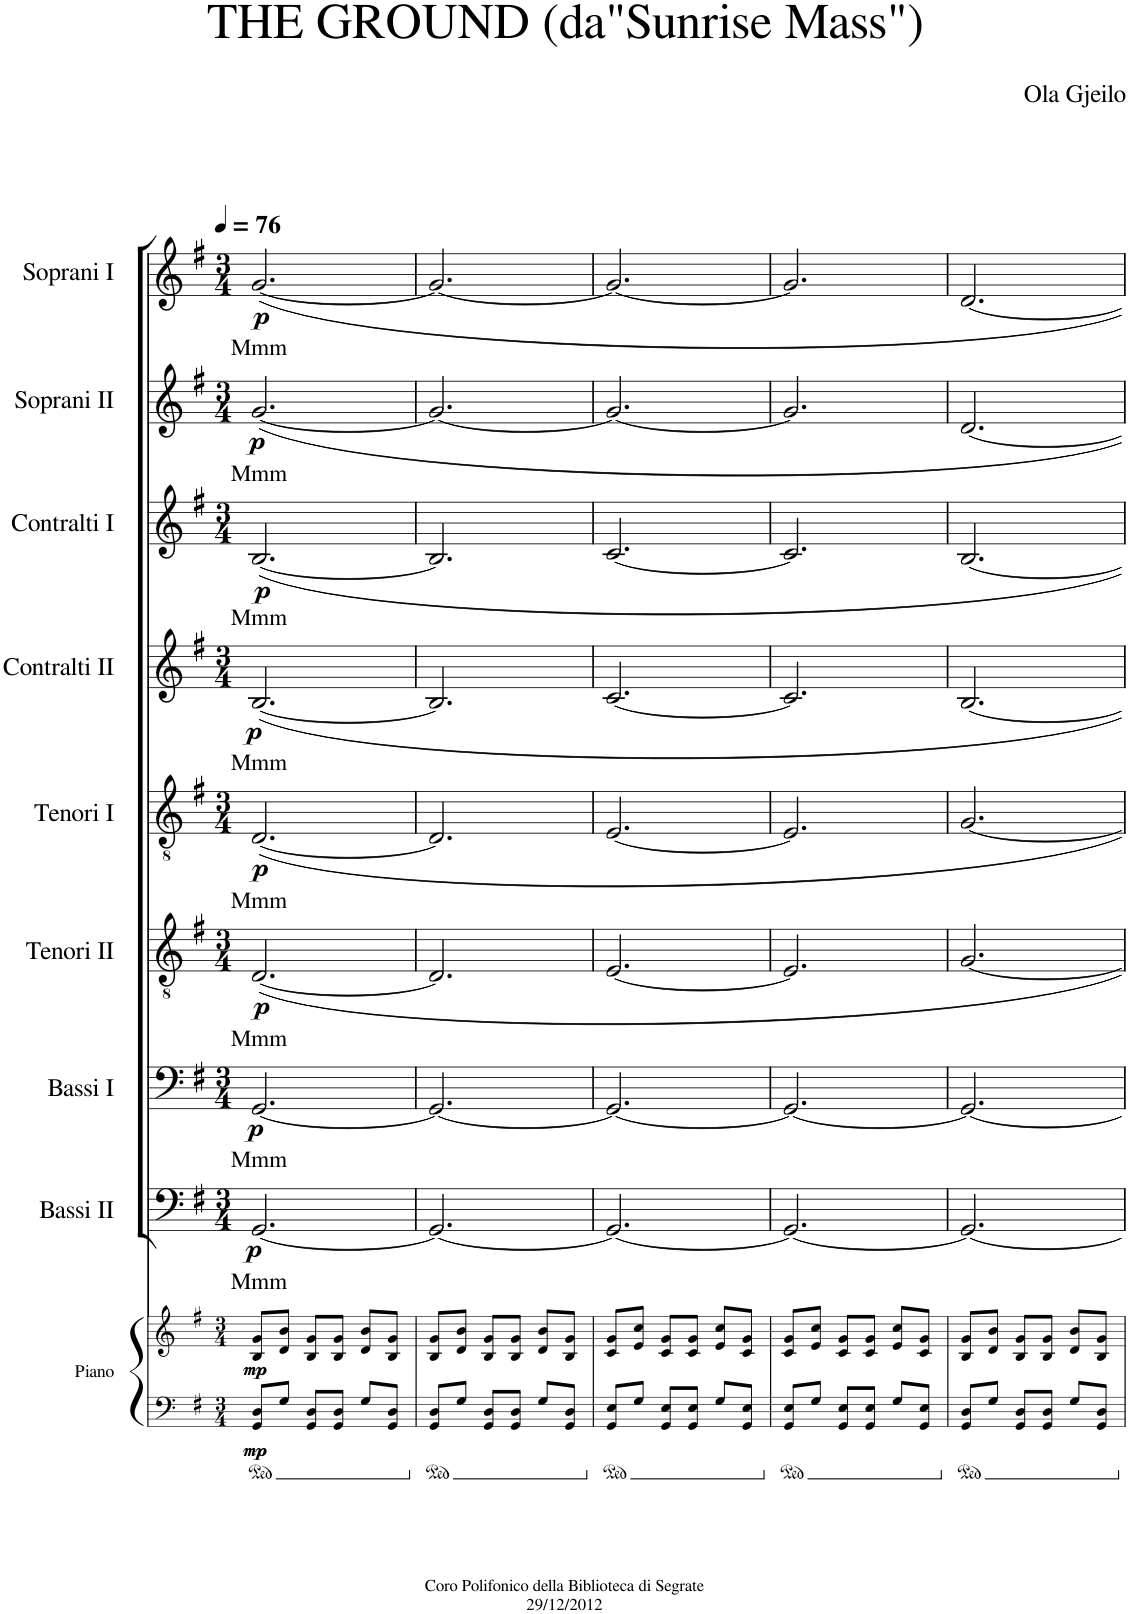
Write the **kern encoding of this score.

**kern	**kern	**dynam	**kern	**text	**dynam	**kern	**text	**dynam	**kern	**text	**dynam	**kern	**text	**dynam	**kern	**text	**dynam	**kern	**text	**dynam	**kern	**text	**dynam	**kern	**text	**dynam
*part9	*part9	*part9	*part8	*part8	*part8	*part7	*part7	*part7	*part6	*part6	*part6	*part5	*part5	*part5	*part4	*part4	*part4	*part3	*part3	*part3	*part2	*part2	*part2	*part1	*part1	*part1
*staff10	*staff9	*staff9/10	*staff8	*staff8	*staff8	*staff7	*staff7	*staff7	*staff6	*staff6	*staff6	*staff5	*staff5	*staff5	*staff4	*staff4	*staff4	*staff3	*staff3	*staff3	*staff2	*staff2	*staff2	*staff1	*staff1	*staff1
*I"Piano	*	*	*I"Bassi II	*	*	*I"Bassi I	*	*	*I"Tenori II	*	*	*I"Tenori I	*	*	*I"Contralti II	*	*	*I"Contralti I	*	*	*I"Soprani II	*	*	*I"Soprani I	*	*
*stria5	*stria5	*	*	*	*	*	*	*	*	*	*	*	*	*	*	*	*	*	*	*	*	*	*	*	*	*
*clefF4	*clefG2	*	*clefF4	*	*	*clefF4	*	*	*clefGv2	*	*	*clefGv2	*	*	*clefG2	*	*	*clefG2	*	*	*clefG2	*	*	*clefG2	*	*
*k[f#]	*k[f#]	*	*k[f#]	*	*	*k[f#]	*	*	*k[f#]	*	*	*k[f#]	*	*	*k[f#]	*	*	*k[f#]	*	*	*k[f#]	*	*	*k[f#]	*	*
*G:	*G:	*	*G:	*	*	*G:	*	*	*G:	*	*	*G:	*	*	*G:	*	*	*G:	*	*	*G:	*	*	*G:	*	*
*M3/4	*M3/4	*	*M3/4	*	*	*M3/4	*	*	*M3/4	*	*	*M3/4	*	*	*M3/4	*	*	*M3/4	*	*	*M3/4	*	*	*M3/4	*	*
*MM76	*MM76	*	*MM76	*	*	*MM76	*	*	*MM76	*	*	*MM76	*	*	*MM76	*	*	*MM76	*	*	*MM76	*	*	*MM76	*	*
=1	=1	=1	=1	=1	=1	=1	=1	=1	=1	=1	=1	=1	=1	=1	=1	=1	=1	=1	=1	=1	=1	=1	=1	=1	=1	=1
!	!	!LO:DY:b=2	!	!LO:LY:b	!	!	!LO:LY:b	!	!	!LO:LY:b	!	!	!LO:LY:b	!	!	!LO:LY:b	!	!	!LO:LY:b	!	!	!LO:LY:b	!	!	!LO:LY:b	!
!	!	!LO:DY:n=1:b=2	!	!	!	!	!	!	!	!	!	!	!	!	!	!	!	!	!	!	!	!	!	!	!	!
!	!	!LO:DY:n=2:b	!	!	!	!	!	!	!	!	!	!	!	!	!	!	!	!	!	!	!	!	!	!	!	!
!	!	!LO:DY:n=3:b	!	!	!LO:DY:b	!	!	!LO:DY:b	!	!	!LO:DY:b	!	!	!LO:DY:b	!	!	!LO:DY:b	!	!	!LO:DY:b	!	!	!LO:DY:b	!	!	!LO:DY:b
8GG/ 8D/L	8B/ 8g/L	mp mp mp mp	[2.GG/	Mmm	p	[2.GG/	Mmm	p	[2.D/	Mmm	p	[2.D/	Mmm	p	[2.B/	Mmm	p	[2.B/	Mmm	p	[2.g/	Mmm	p	[2.g/	Mmm	p
8G/J	8d/ 8b/J	.	.	.	.	.	.	.	.	.	.	.	.	.	.	.	.	.	.	.	.	.	.	.	.	.
8GG/ 8D/L	8B/ 8g/L	.	.	.	.	.	.	.	.	.	.	.	.	.	.	.	.	.	.	.	.	.	.	.	.	.
8GG/ 8D/J	8B/ 8g/J	.	.	.	.	.	.	.	.	.	.	.	.	.	.	.	.	.	.	.	.	.	.	.	.	.
8G/L	8d/ 8b/L	.	.	.	.	.	.	.	.	.	.	.	.	.	.	.	.	.	.	.	.	.	.	.	.	.
8GG/ 8D/J	8B/ 8g/J	.	.	.	.	.	.	.	.	.	.	.	.	.	.	.	.	.	.	.	.	.	.	.	.	.
=2	=2	=2	=2	=2	=2	=2	=2	=2	=2	=2	=2	=2	=2	=2	=2	=2	=2	=2	=2	=2	=2	=2	=2	=2	=2	=2
8GG/ 8D/L	8B/ 8g/L	.	2.GG/_	.	.	2.GG/_	.	.	2.D/]	.	.	2.D/]	.	.	2.B/]	.	.	2.B/]	.	.	2.g/_	.	.	2.g/_	.	.
8G/J	8d/ 8b/J	.	.	.	.	.	.	.	.	.	.	.	.	.	.	.	.	.	.	.	.	.	.	.	.	.
8GG/ 8D/L	8B/ 8g/L	.	.	.	.	.	.	.	.	.	.	.	.	.	.	.	.	.	.	.	.	.	.	.	.	.
8GG/ 8D/J	8B/ 8g/J	.	.	.	.	.	.	.	.	.	.	.	.	.	.	.	.	.	.	.	.	.	.	.	.	.
8G/L	8d/ 8b/L	.	.	.	.	.	.	.	.	.	.	.	.	.	.	.	.	.	.	.	.	.	.	.	.	.
8GG/ 8D/J	8B/ 8g/J	.	.	.	.	.	.	.	.	.	.	.	.	.	.	.	.	.	.	.	.	.	.	.	.	.
=3	=3	=3	=3	=3	=3	=3	=3	=3	=3	=3	=3	=3	=3	=3	=3	=3	=3	=3	=3	=3	=3	=3	=3	=3	=3	=3
8GG/ 8E/L	8c/ 8g/L	.	2.GG/_	.	.	2.GG/_	.	.	[2.E/	.	.	[2.E/	.	.	[2.c/	.	.	[2.c/	.	.	2.g/_	.	.	2.g/_	.	.
8G/J	8e/ 8cc/J	.	.	.	.	.	.	.	.	.	.	.	.	.	.	.	.	.	.	.	.	.	.	.	.	.
8GG/ 8E/L	8c/ 8g/L	.	.	.	.	.	.	.	.	.	.	.	.	.	.	.	.	.	.	.	.	.	.	.	.	.
8GG/ 8E/J	8c/ 8g/J	.	.	.	.	.	.	.	.	.	.	.	.	.	.	.	.	.	.	.	.	.	.	.	.	.
8G/L	8e/ 8cc/L	.	.	.	.	.	.	.	.	.	.	.	.	.	.	.	.	.	.	.	.	.	.	.	.	.
8GG/ 8E/J	8c/ 8g/J	.	.	.	.	.	.	.	.	.	.	.	.	.	.	.	.	.	.	.	.	.	.	.	.	.
=4	=4	=4	=4	=4	=4	=4	=4	=4	=4	=4	=4	=4	=4	=4	=4	=4	=4	=4	=4	=4	=4	=4	=4	=4	=4	=4
8GG/ 8E/L	8c/ 8g/L	.	2.GG/_	.	.	2.GG/_	.	.	2.E/]	.	.	2.E/]	.	.	2.c/]	.	.	2.c/]	.	.	2.g/]	.	.	2.g/]	.	.
8G/J	8e/ 8cc/J	.	.	.	.	.	.	.	.	.	.	.	.	.	.	.	.	.	.	.	.	.	.	.	.	.
8GG/ 8E/L	8c/ 8g/L	.	.	.	.	.	.	.	.	.	.	.	.	.	.	.	.	.	.	.	.	.	.	.	.	.
8GG/ 8E/J	8c/ 8g/J	.	.	.	.	.	.	.	.	.	.	.	.	.	.	.	.	.	.	.	.	.	.	.	.	.
8G/L	8e/ 8cc/L	.	.	.	.	.	.	.	.	.	.	.	.	.	.	.	.	.	.	.	.	.	.	.	.	.
8GG/ 8E/J	8c/ 8g/J	.	.	.	.	.	.	.	.	.	.	.	.	.	.	.	.	.	.	.	.	.	.	.	.	.
=5	=5	=5	=5	=5	=5	=5	=5	=5	=5	=5	=5	=5	=5	=5	=5	=5	=5	=5	=5	=5	=5	=5	=5	=5	=5	=5
8GG/ 8D/L	8B/ 8g/L	.	2.GG/_	.	.	2.GG/_	.	.	[2.G/	.	.	[2.G/	.	.	[2.B/	.	.	[2.B/	.	.	[2.d/	.	.	[2.d/	.	.
8G/J	8d/ 8b/J	.	.	.	.	.	.	.	.	.	.	.	.	.	.	.	.	.	.	.	.	.	.	.	.	.
8GG/ 8D/L	8B/ 8g/L	.	.	.	.	.	.	.	.	.	.	.	.	.	.	.	.	.	.	.	.	.	.	.	.	.
8GG/ 8D/J	8B/ 8g/J	.	.	.	.	.	.	.	.	.	.	.	.	.	.	.	.	.	.	.	.	.	.	.	.	.
8G/L	8d/ 8b/L	.	.	.	.	.	.	.	.	.	.	.	.	.	.	.	.	.	.	.	.	.	.	.	.	.
8GG/ 8D/J	8B/ 8g/J	.	.	.	.	.	.	.	.	.	.	.	.	.	.	.	.	.	.	.	.	.	.	.	.	.
=	=	=	=	=	=	=	=	=	=	=	=	=	=	=	=	=	=	=	=	=	=	=	=	=	=	=
*-	*-	*-	*-	*-	*-	*-	*-	*-	*-	*-	*-	*-	*-	*-	*-	*-	*-	*-	*-	*-	*-	*-	*-	*-	*-	*-
